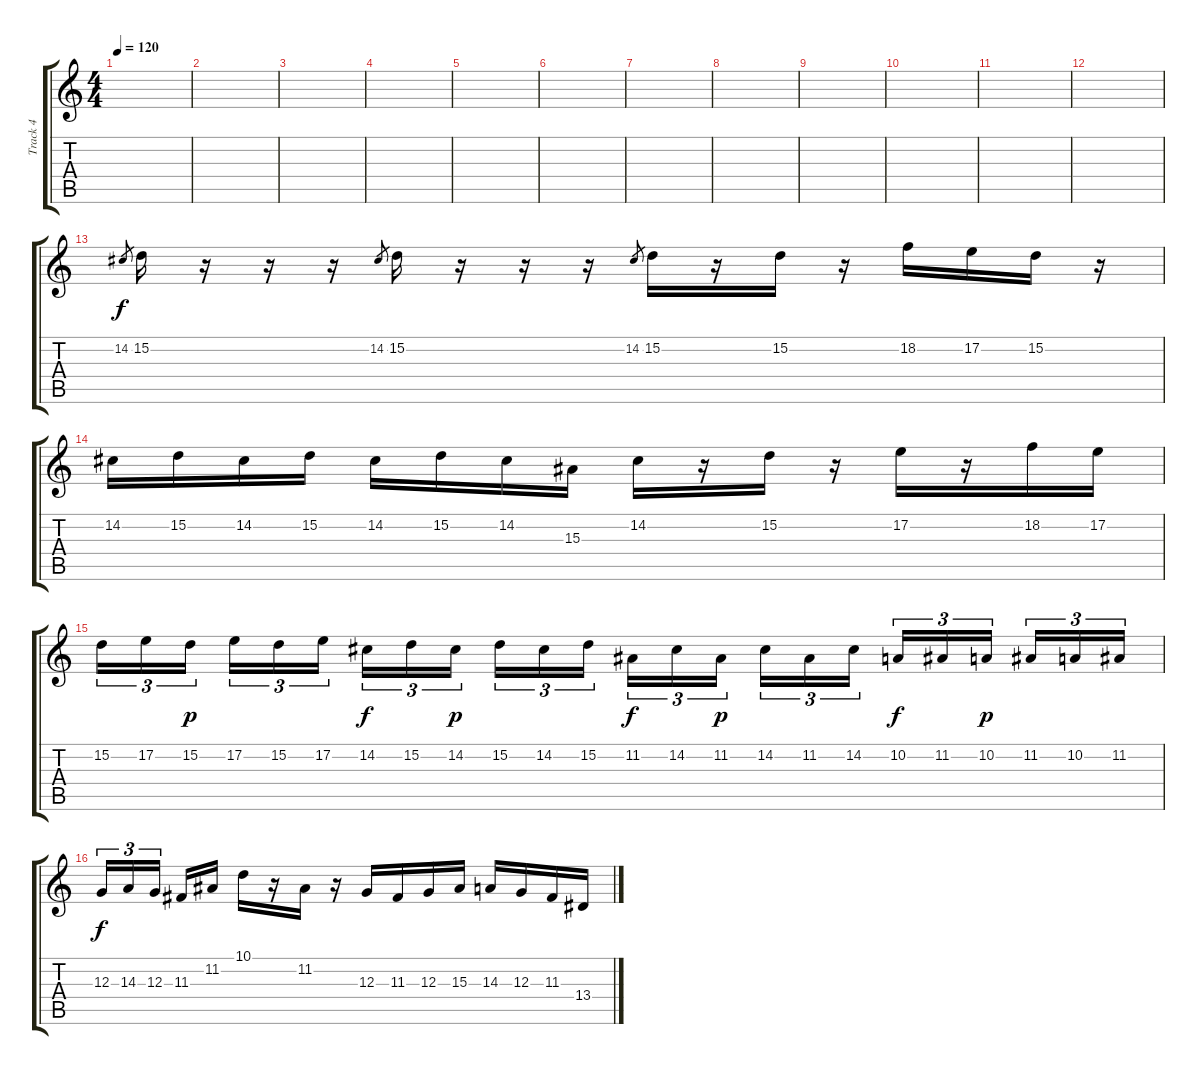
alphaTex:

\track ("Track 4" "Track 4") {instrument percussiveorgan}
\staff {score tabs}
\tuning (E4 B3 G3 D3 A2 E2) {hide}
\ts (4 4)
\tempo 120
\clef g2
\ks c
|
|
|
|
|
|
|
|
|
|
|
|
14.2.8{gr} 15.2.16 r.16 r.16 r.16 14.2.8{gr} 15.2.16 r.16 r.16 r.16 14.2.8{gr} 15.2.16 r.16 15.2.16 r.16 18.2.16 17.2.16 15.2.16 r.16 |
14.2.16 15.2.16 14.2.16 15.2.16 14.2.16 15.2.16 14.2.16 15.3.16 14.2.16 r.16 15.2.16 r.16 17.2.16 r.16 18.2.16 17.2.16 |
15.2.16{tu (3 2)} 17.2.16{tu (3 2)} 15.2.16{tu (3 2) dy p} 17.2.16{tu (3 2)} 15.2.16{tu (3 2)} 17.2.16{tu (3 2)} 14.2.16{tu (3 2) dy f} 15.2.16{tu (3 2)} 14.2.16{tu (3 2) dy p} 15.2.16{tu (3 2)} 14.2.16{tu (3 2)} 15.2.16{tu (3 2)} 11.2.16{tu (3 2) dy f} 14.2.16{tu (3 2)} 11.2.16{tu (3 2) dy p} 14.2.16{tu (3 2)} 11.2.16{tu (3 2)} 14.2.16{tu (3 2)} 10.2.16{tu (3 2) dy f} 11.2.16{tu (3 2)} 10.2.16{tu (3 2) dy p} 11.2.16{tu (3 2)} 10.2.16{tu (3 2)} 11.2.16{tu (3 2)} |
12.3.16{tu (3 2) dy f} 14.3.16{tu (3 2)} 12.3.16{tu (3 2)} 11.3.16 11.2.16 10.1.16 r.16 11.2.16 r.16 12.3.16 11.3.16 12.3.16 15.3.16 14.3.16 12.3.16 11.3.16 13.4.16
